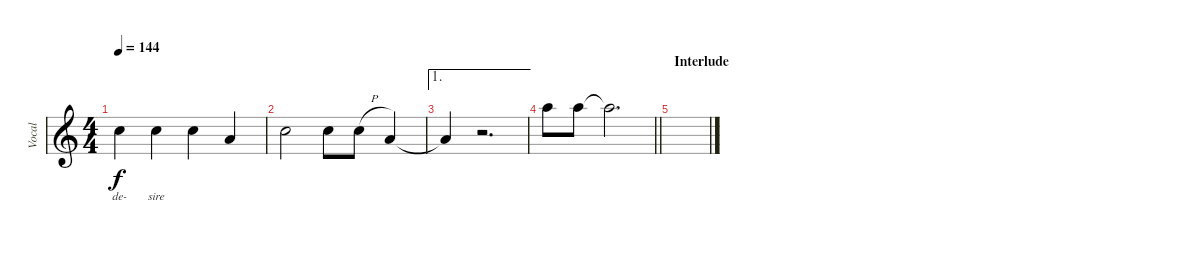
\track ("Vocal" "Vocal") {instrument electricguitarjazz}
\staff {score}
\tuning (E4 B3 G3 D3 A2 E2) {hide}
\ts (4 4)
\tempo 144
\clef g2
\ks c
5.3.4{lyrics (0 "de-") lyrics (1 "") lyrics (2 "") lyrics (3 "") lyrics (4 "") dy f} 5.3.4{lyrics (0 "sire") lyrics (1 "") lyrics (2 "") lyrics (3 "") lyrics (4 "")} 5.3.4{lyrics (0 "") lyrics (1 "") lyrics (2 "") lyrics (3 "") lyrics (4 "")} 2.3.4{lyrics (0 "") lyrics (1 "") lyrics (2 "") lyrics (3 "") lyrics (4 "")} |
5.3.2{lyrics (0 "") lyrics (1 "") lyrics (2 "") lyrics (3 "") lyrics (4 "")} 5.3.8{lyrics (0 "") lyrics (1 "") lyrics (2 "") lyrics (3 "") lyrics (4 "")} 5.3{h}.8{lyrics (0 "") lyrics (1 "") lyrics (2 "") lyrics (3 "") lyrics (4 "")} 2.3.4{lyrics (0 "") lyrics (1 "") lyrics (2 "") lyrics (3 "") lyrics (4 "")} |
\ae 1
2.3{t}.4{lyrics (0 "") lyrics (1 "") lyrics (2 "") lyrics (3 "") lyrics (4 "")} r.2{d} |
\barLineRight lightlight
10.2.8{lyrics (0 "") lyrics (1 "") lyrics (2 "") lyrics (3 "") lyrics (4 "")} 10.2.8{lyrics (0 "") lyrics (1 "") lyrics (2 "") lyrics (3 "") lyrics (4 "")} 10.2{t}.2{d lyrics (0 "") lyrics (1 "") lyrics (2 "") lyrics (3 "") lyrics (4 "")} |
\section ("" "Interlude")
